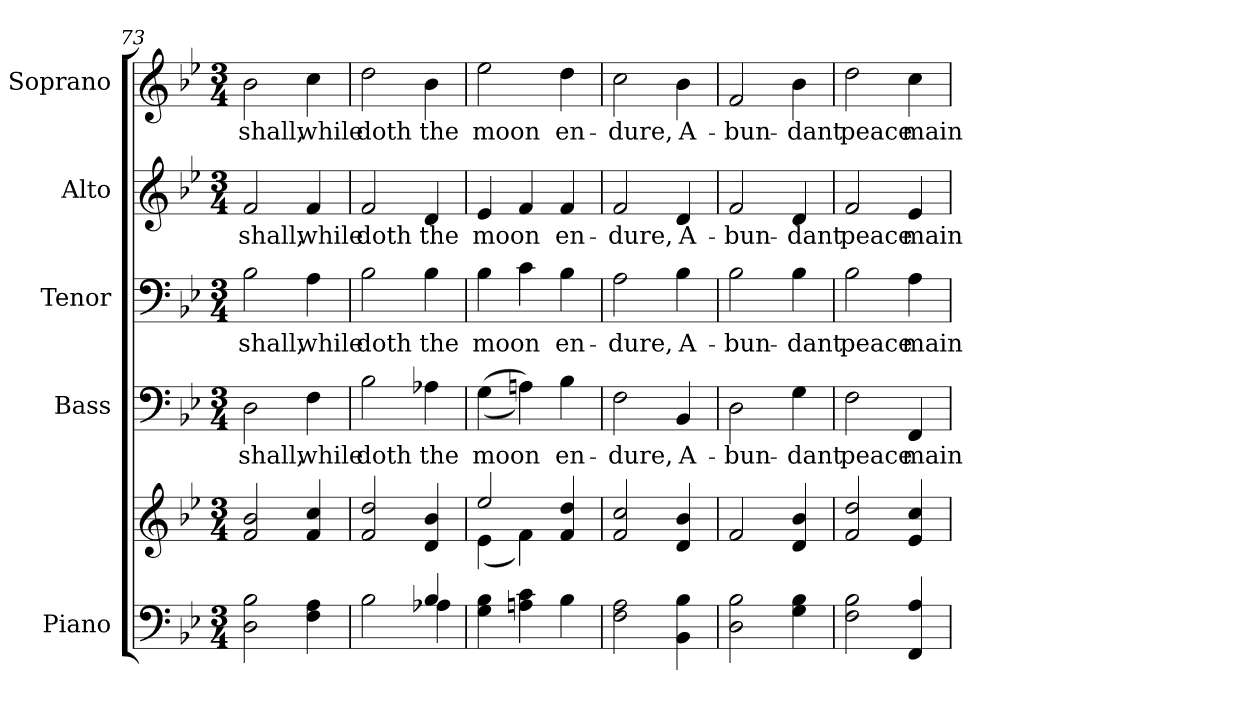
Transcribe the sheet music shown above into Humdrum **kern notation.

**kern	**kern	**kern	**text	**kern	**text	**kern	**text	**kern	**text
*part5	*part5	*part4	*part4	*part3	*part3	*part2	*part2	*part1	*part1
*staff6	*staff5	*staff4	*staff4	*staff3	*staff3	*staff2	*staff2	*staff1	*staff1
*I"Piano	*	*I"Bass	*	*I"Tenor	*	*I"Alto	*	*I"Soprano	*
*I'Pno.	*	*I'B.	*	*I'T.	*	*I'A.	*	*I'S.	*
*clefF4	*clefG2	*clefF4	*	*clefF4	*	*clefG2	*	*clefG2	*
*k[b-e-]	*k[b-e-]	*k[b-e-]	*	*k[b-e-]	*	*k[b-e-]	*	*k[b-e-]	*
*B-:	*B-:	*B-:	*	*B-:	*	*B-:	*	*B-:	*
*M3/4	*M3/4	*M3/4	*	*M3/4	*	*M3/4	*	*M3/4	*
=73	=73	=73	=73	=73	=73	=73	=73	=73	=73
!	!	!	!LO:LY:b:color=#000000	!	!	!	!	!	!
!	!	!	!	!	!LO:LY:b:color=#000000	!	!	!	!
!	!	!	!	!	!	!	!LO:LY:b:color=#000000	!	!
!	!	!	!	!	!	!	!	!	!LO:LY:b:color=#000000
2Di\ 2B-i	2fi/ 2b-i	2Di\	shall,	2B-i\	shall,	2fi/	shall,	2b-i\	shall,
!	!	!	!LO:LY:b:color=#000000	!	!	!	!	!	!
!	!	!	!	!	!LO:LY:b:color=#000000	!	!	!	!
!	!	!	!	!	!	!	!LO:LY:b:color=#000000	!	!
!	!	!	!	!	!	!	!	!	!LO:LY:b:color=#000000
4Fi\ 4Ai	4fi/ 4cci	4Fi\	while	4Ai\	while	4fi/	while	4cci\	while
=74	=74	=74	=74	=74	=74	=74	=74	=74	=74
*^	*	*	*	*	*	*	*	*	*
!	!	!	!	!LO:LY:b:color=#000000	!	!	!	!	!	!
!	!	!	!	!	!	!LO:LY:b:color=#000000	!	!	!	!
!	!	!	!	!	!	!	!	!LO:LY:b:color=#000000	!	!
!	!	!	!	!	!	!	!	!	!	!LO:LY:b:color=#000000
2B-i\	2ryy	2fi/ 2ddi	2B-i\	doth	2B-i\	doth	2fi/	doth	2ddi\	doth
!	!	!	!	!LO:LY:b:color=#000000	!	!	!	!	!	!
!	!	!	!	!	!	!LO:LY:b:color=#000000	!	!	!	!
!	!	!	!	!	!	!	!	!LO:LY:b:color=#000000	!	!
!	!	!	!	!	!	!	!	!	!	!LO:LY:b:color=#000000
4B-i/	4A-Xi\	4di/ 4b-i	4A-Xi\	the	4B-i\	the	4di/	the	4b-i\	the
*v	*v	*	*	*	*	*	*	*	*	*
=75	=75	=75	=75	=75	=75	=75	=75	=75	=75
*	*^	*	*	*	*	*	*	*	*
*^	*	*	*	*	*	*	*	*	*	*
!	!	!	!	!	!LO:LY:b:color=#000000	!	!	!	!	!	!
*v	*v	*	*	*	*	*	*	*	*	*	*
*^	*	*	*	*	*	*	*	*	*	*
!	!	!	!	!	!	!	!LO:LY:b:color=#000000	!	!	!	!
*v	*v	*	*	*	*	*	*	*	*	*	*
*^	*	*	*	*	*	*	*	*	*	*
!	!	!	!	!	!	!	!	!	!LO:LY:b:color=#000000	!	!
*v	*v	*	*	*	*	*	*	*	*	*	*
*^	*	*	*	*	*	*	*	*	*	*
!	!	!	!	!	!	!	!	!	!	!	!LO:LY:b:color=#000000
*v	*v	*	*	*	*	*	*	*	*	*	*
4Gi\ 4B-i	2ee-i/	(4e-i\	((4Gi\	moon	4B-i\	moon	4e-i/	moon	2ee-i\	moon
4Ani\ 4ci	.	4fi\)	4Ani\))	.	4ci\	.	4fi/	.	.	.
!	!	!	!	!LO:LY:b:color=#000000	!	!	!	!	!	!
!	!	!	!	!	!	!LO:LY:b:color=#000000	!	!	!	!
!	!	!	!	!	!	!	!	!LO:LY:b:color=#000000	!	!
!	!	!	!	!	!	!	!	!	!	!LO:LY:b:color=#000000
4B-i\	4fi/ 4ddi	4ryy	4B-i\	en-	4B-i\	en-	4fi/	en-	4ddi\	en-
*	*v	*v	*	*	*	*	*	*	*	*
!!LO:PB:g=z
=76	=76	=76	=76	=76	=76	=76	=76	=76	=76
*	*^	*	*	*	*	*	*	*	*
!	!	!	!	!LO:LY:b:color=#000000	!	!	!	!	!	!
*	*v	*v	*	*	*	*	*	*	*	*
*	*^	*	*	*	*	*	*	*	*
!	!	!	!	!	!	!LO:LY:b:color=#000000	!	!	!	!
*	*v	*v	*	*	*	*	*	*	*	*
*	*^	*	*	*	*	*	*	*	*
!	!	!	!	!	!	!	!	!LO:LY:b:color=#000000	!	!
*	*v	*v	*	*	*	*	*	*	*	*
*	*^	*	*	*	*	*	*	*	*
!	!	!	!	!	!	!	!	!	!	!LO:LY:b:color=#000000
*	*v	*v	*	*	*	*	*	*	*	*
2Fi\ 2Ai	2fi/ 2cci	2Fi\	-dure,	2Ai\	-dure,	2fi/	-dure,	2cci\	-dure,
!	!	!	!LO:LY:b:color=#000000	!	!	!	!	!	!
!	!	!	!	!	!LO:LY:b:color=#000000	!	!	!	!
!	!	!	!	!	!	!	!LO:LY:b:color=#000000	!	!
!	!	!	!	!	!	!	!	!	!LO:LY:b:color=#000000
4BB-i\ 4B-i	4di/ 4b-i	4BB-i/	A-	4B-i\	A-	4di/	A-	4b-i\	A-
=77	=77	=77	=77	=77	=77	=77	=77	=77	=77
!	!	!	!LO:LY:b:color=#000000	!	!	!	!	!	!
!	!	!	!	!	!LO:LY:b:color=#000000	!	!	!	!
!	!	!	!	!	!	!	!LO:LY:b:color=#000000	!	!
!	!	!	!	!	!	!	!	!	!LO:LY:b:color=#000000
2Di\ 2B-i	2fi/	2Di\	-bun-	2B-i\	-bun-	2fi/	-bun-	2fi/	-bun-
!	!	!	!LO:LY:b:color=#000000	!	!	!	!	!	!
!	!	!	!	!	!LO:LY:b:color=#000000	!	!	!	!
!	!	!	!	!	!	!	!LO:LY:b:color=#000000	!	!
!	!	!	!	!	!	!	!	!	!LO:LY:b:color=#000000
4Gi\ 4B-i	4di/ 4b-i	4Gi\	-dant	4B-i\	-dant	4di/	-dant	4b-i\	-dant
=78	=78	=78	=78	=78	=78	=78	=78	=78	=78
!	!	!	!LO:LY:b:color=#000000	!	!	!	!	!	!
!	!	!	!	!	!LO:LY:b:color=#000000	!	!	!	!
!	!	!	!	!	!	!	!LO:LY:b:color=#000000	!	!
!	!	!	!	!	!	!	!	!	!LO:LY:b:color=#000000
2Fi\ 2B-i	2fi/ 2ddi	2Fi\	peace	2B-i\	peace	2fi/	peace	2ddi\	peace
!	!	!	!LO:LY:b:color=#000000	!	!	!	!	!	!
!	!	!	!	!	!LO:LY:b:color=#000000	!	!	!	!
!	!	!	!	!	!	!	!LO:LY:b:color=#000000	!	!
!	!	!	!	!	!	!	!	!	!LO:LY:b:color=#000000
4FFi/ 4Ai	4e-i/ 4cci	4FFi/	main-	4Ai\	main-	4e-i/	main-	4cci\	main-
=	=	=	=	=	=	=	=	=	=
*-	*-	*-	*-	*-	*-	*-	*-	*-	*-
